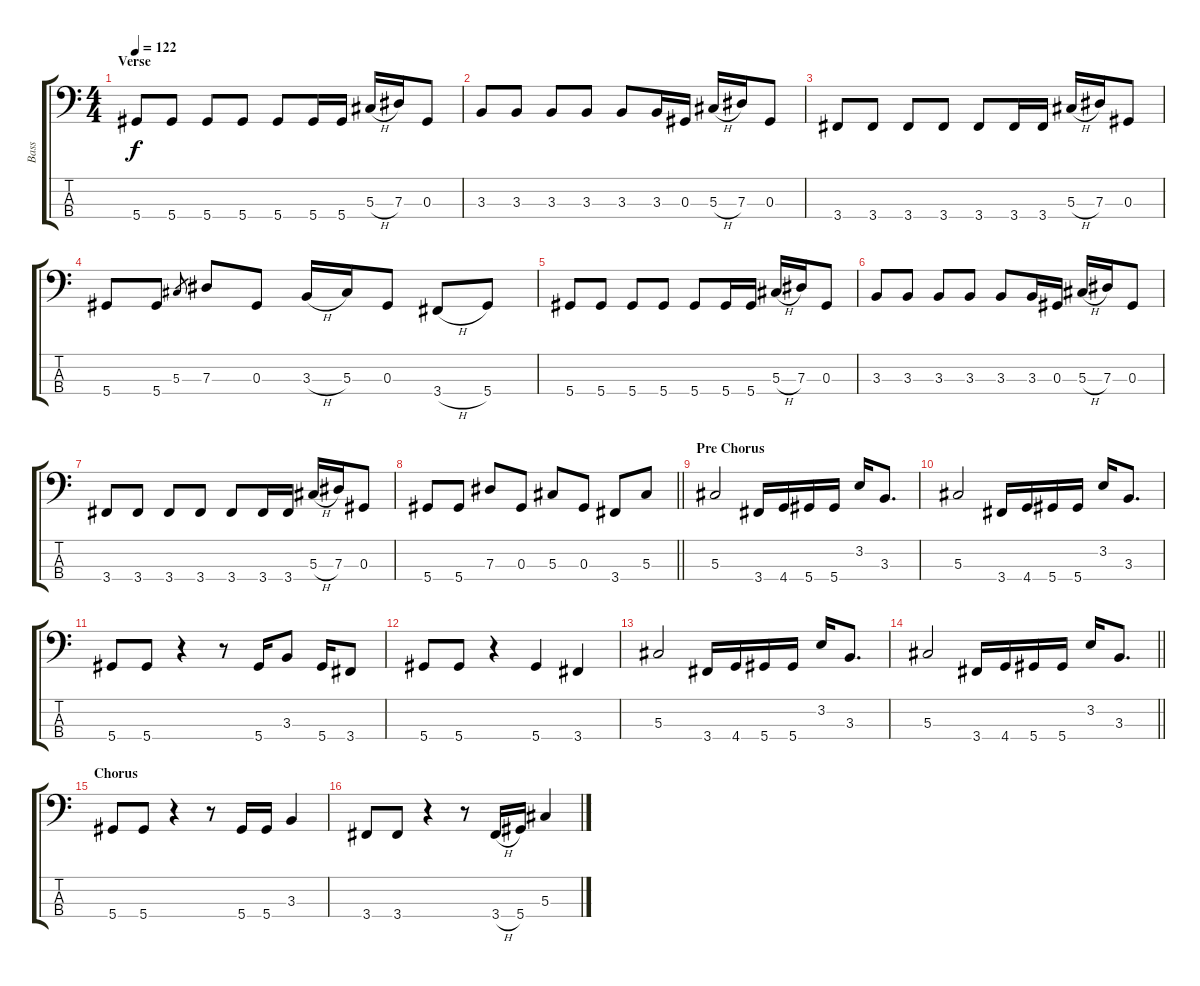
\track ("Bass" "Bass") {instrument electricbassfinger}
\staff {score tabs}
\tuning (Gb2 Db2 Ab1 Eb1) {hide}
\ts (4 4)
\section ("" "Verse")
\tempo 122
\clef f4
\ks c
5.4.8{dy f} 5.4.8 5.4.8 5.4.8 5.4.8 5.4.16 5.4.16 5.3{h}.16 7.3.16 0.3.8 |
3.3.8 3.3.8 3.3.8 3.3.8 3.3.8 3.3.16 0.3.16 5.3{h}.16 7.3.16 0.3.8 |
3.4.8 3.4.8 3.4.8 3.4.8 3.4.8 3.4.16 3.4.16 5.3{h}.16 7.3.16 0.3.8 |
5.4.8 5.4.8 5.3.8{gr} 7.3.8 0.3.8 3.3{h}.16 5.3.16 0.3.8 3.4{h}.8 5.4.8 |
5.4.8 5.4.8 5.4.8 5.4.8 5.4.8 5.4.16 5.4.16 5.3{h}.16 7.3.16 0.3.8 |
3.3.8 3.3.8 3.3.8 3.3.8 3.3.8 3.3.16 0.3.16 5.3{h}.16 7.3.16 0.3.8 |
3.4.8 3.4.8 3.4.8 3.4.8 3.4.8 3.4.16 3.4.16 5.3{h}.16 7.3.16 0.3.8 |
\barLineRight lightlight
5.4.8 5.4.8 7.3.8 0.3.8 5.3.8 0.3.8 3.4.8 5.3.8 |
\section ("" "Pre Chorus")
5.3.2 3.4.16 4.4.16 5.4.16 5.4.16 3.2.16 3.3.8{d} |
5.3.2 3.4.16 4.4.16 5.4.16 5.4.16 3.2.16 3.3.8{d} |
5.4.8 5.4.8 r.4 r.8 5.4.16 3.3.8 5.4.16 3.4.8 |
5.4.8 5.4.8 r.4 5.4.4 3.4.4 |
5.3.2 3.4.16 4.4.16 5.4.16 5.4.16 3.2.16 3.3.8{d} |
\barLineRight lightlight
5.3.2 3.4.16 4.4.16 5.4.16 5.4.16 3.2.16 3.3.8{d} |
\section ("" "Chorus")
5.4.8 5.4.8 r.4 r.8 5.4.16 5.4.16 3.3.4 |
3.4.8 3.4.8 r.4 r.8 3.4{h}.16 5.4.16 5.3.4
